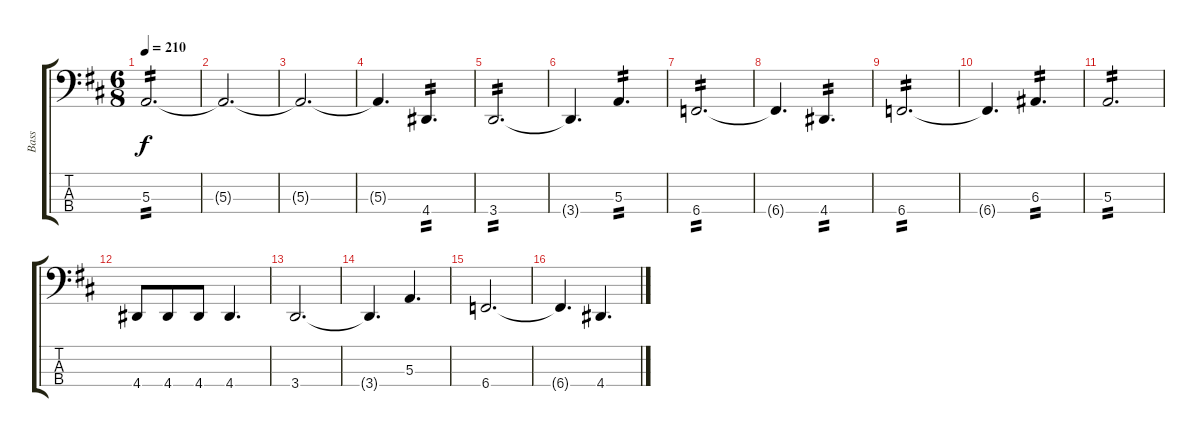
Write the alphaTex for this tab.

\track ("Bass" "Bass") {instrument electricbasspick}
\staff {score tabs}
\tuning (D2 A1 E1 B0) {hide}
\ts (6 8)
\tempo 210
\clef f4
\ks bminor
5.3.2{d tp 2 dy f} |
5.3{t}.2{d} |
5.3{t}.2{d} |
5.3{t}.4{d} 4.4.4{d tp 2} |
3.4.2{d tp 2} |
3.4{t}.4{d} 5.3.4{d tp 2} |
6.4.2{d tp 2} |
6.4{t}.4{d} 4.4.4{d tp 2} |
6.4.2{d tp 2} |
6.4{t}.4{d} 6.3.4{d tp 2} |
5.3.2{d tp 2} |
4.4.8 4.4.8 4.4.8 4.4.4{d} |
3.4.2{d} |
3.4{t}.4{d} 5.3.4{d} |
6.4.2{d} |
6.4{t}.4{d} 4.4.4{d}
